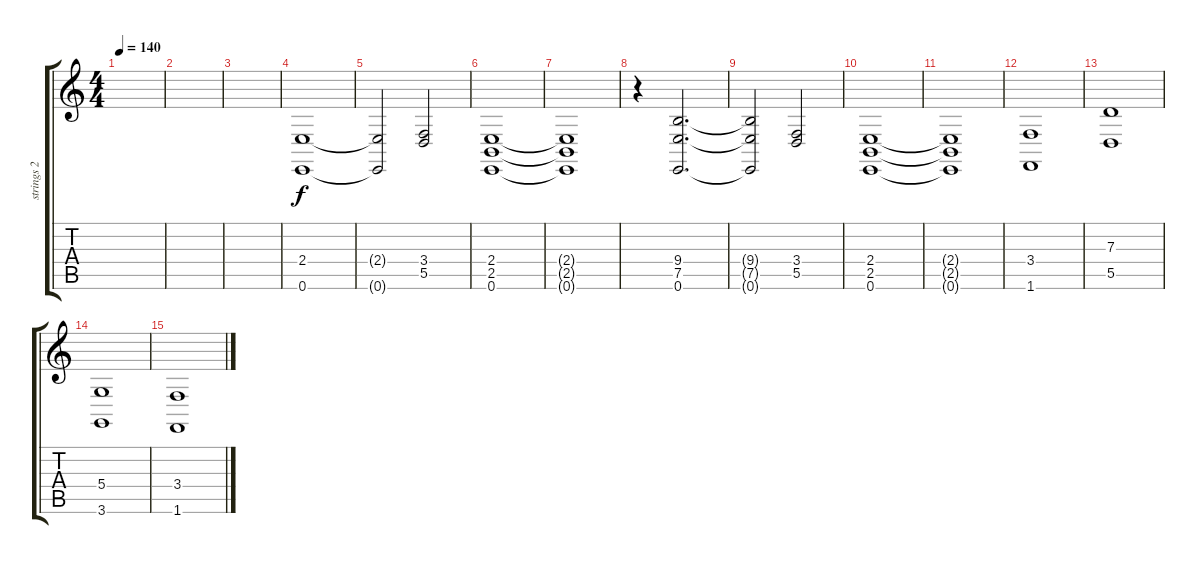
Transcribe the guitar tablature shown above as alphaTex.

\track ("strings 2" "strings 2") {instrument stringensemble1}
\staff {score tabs}
\tuning (E4 B3 G3 D3 A2 E2) {hide}
\ts (4 4)
\tempo 140
\clef g2
\ks c
|
|
|
(2.4 0.6).1 |
(2.4{t} 0.6{t}).2 (3.4 5.5).2 |
(2.4 2.5 0.6).1 |
(2.4{t} 2.5{t} 0.6{t}).1 |
r.4 (9.4 7.5 0.6).2{d} |
(9.4{t} 7.5{t} 0.6{t}).2 (3.4 5.5).2 |
(2.4 2.5 0.6).1 |
(2.4{t} 2.5{t} 0.6{t}).1 |
(3.4 1.6).1 |
(7.3 5.5).1 |
(5.4 3.6).1 |
(3.4 1.6).1
